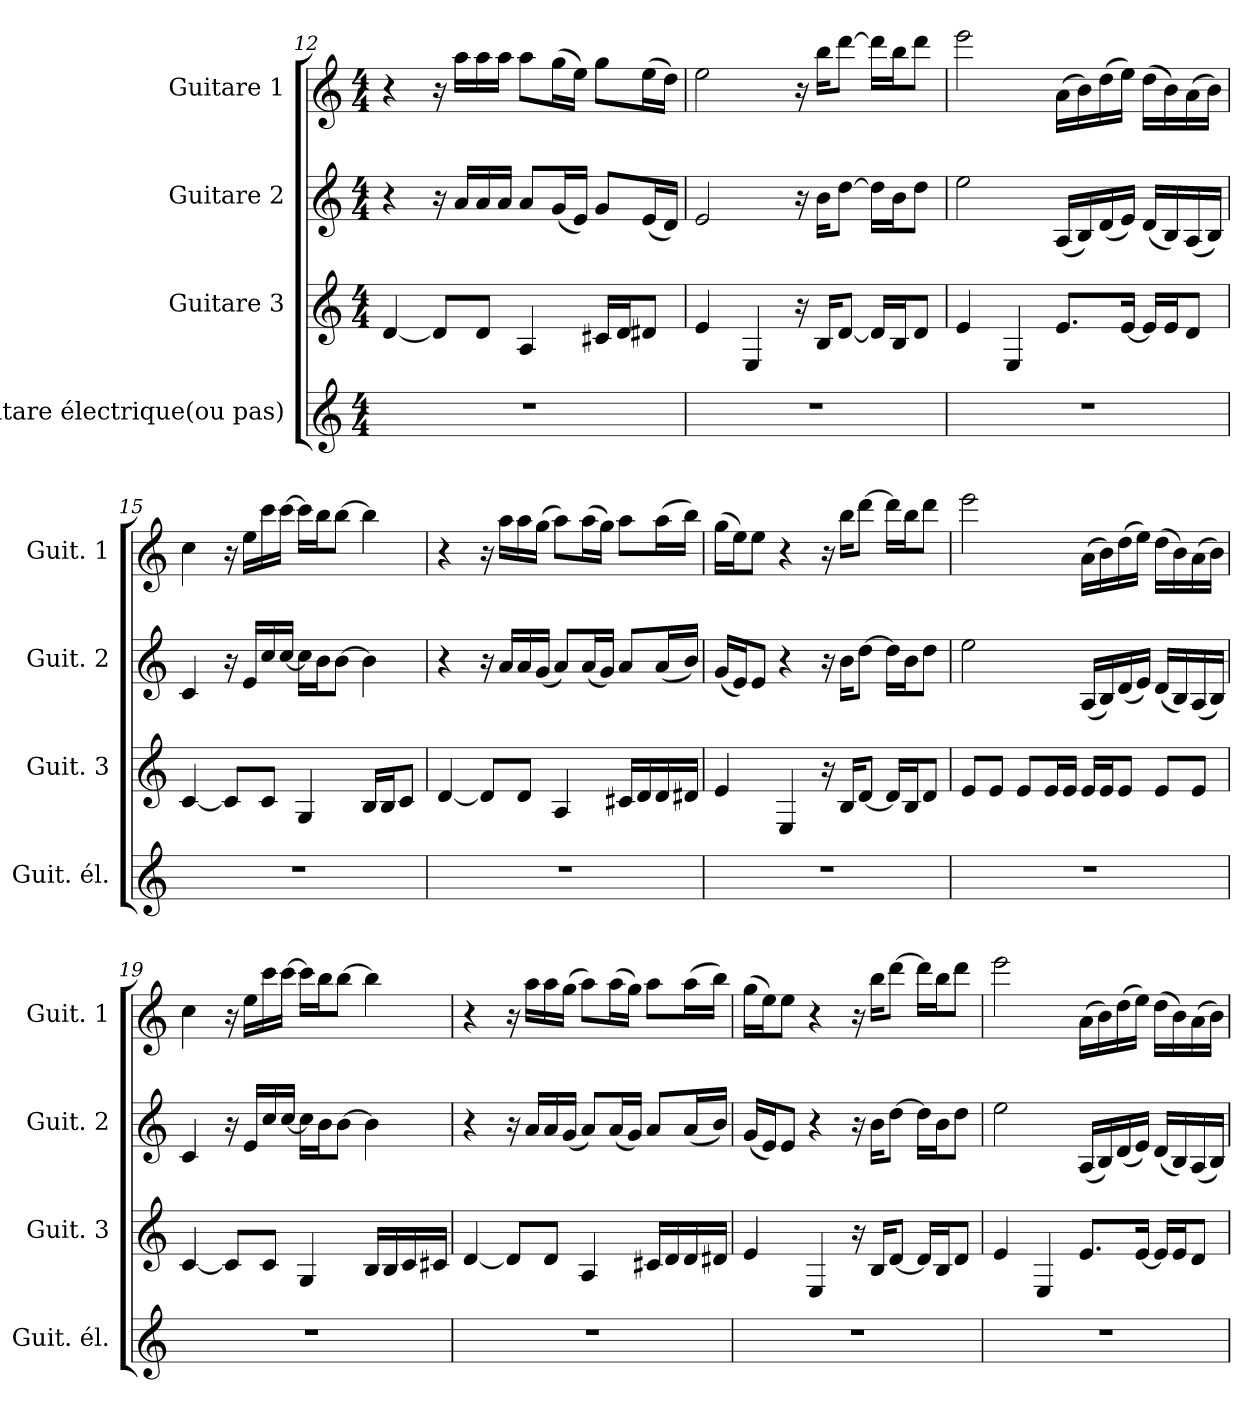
**kern	**kern	**kern	**kern
*part4	*part3	*part2	*part1
*staff4	*staff3	*staff2	*staff1
*I"Guitare électrique(ou pas)	*I"Guitare 3	*I"Guitare 2	*I"Guitare 1
*I'Guit. él.	*I'Guit. 3	*I'Guit. 2	*I'Guit. 1
*clefG2	*clefG2	*clefG2	*clefG2
*ITrd7c12	*ITrd7c12	*ITrd7c12	*ITrd7c12
*k[]	*k[]	*k[]	*k[]
*C:	*C:	*C:	*C:
*M4/4	*M4/4	*M4/4	*M4/4
=12	=12	=12	=12
1r	[4D/	4r	4r
.	8D/L]	16r	16r
.	.	16A/LL	16a\LL
.	8D/J	16A/	16a\
.	.	16A/JJ	16a\JJ
.	4AA/	8A/L	8a\L
.	.	(<16G/L	(>16g\L
.	.	16E/JJ)	16e\JJ)
.	16C#X/LL	8G/L	8g\L
.	16D/J	.	.
.	8D#X/J	(<16E/L	(>16e\L
.	.	16D/JJ)	16d\JJ)
!!LO:LB:g=z
=13	=13	=13	=13
1r	4E/	2E/	2e\
.	4EE/	.	.
.	16r	16r	16r
.	16BB/KL	16B\KL	16b\KL
.	[8D/J	[8d\J	[8dd\J
.	16D/LL]	16d\LL]	16dd\LL]
.	16BB/J	16B\J	16b\J
.	8D/J	8d\J	8dd\J
=14	=14	=14	=14
1r	4E/	2e\	2ee\
.	4EE/	.	.
.	8.E/L	(<16AA/LL	(>16A\LL
.	.	16BB/)	16B\)
.	.	(<16D/	(>16d\
.	[16E/Jk	16E/JJ)	16e\JJ)
.	16E/LL]	(<16D/LL	(>16d\LL
.	16E/J	16BB/)	16B\)
.	8D/J	(<16AA/	(>16A\
.	.	16BB/JJ)	16B\JJ)
=15	=15	=15	=15
1r	[4C/	4C/	4c\
.	8C/L]	16r	16r
.	.	16E/LL	16e\LL
.	8C/J	16c/	16cc\
.	.	[16c/JJ	[16cc\JJ
.	4GG/	16c\LL]	16cc\LL]
.	.	16B\J	16b\J
.	.	[8B\J	[8b\J
.	16BB/LL	4B\]	4b\]
.	16BB/J	.	.
.	8C/J	.	.
!!LO:LB:g=z
=16	=16	=16	=16
1r	[4D/	4r	4r
.	8D/L]	16r	16r
.	.	16A/LL	16a\LL
.	8D/J	16A/	16a\
.	.	(<16G/JJ	(>16g\JJ
.	4AA/	8A/L)	8a\L)
.	.	(<16A/L	(>16a\L
.	.	16G/JJ)	16g\JJ)
.	16C#X/LL	8A/L	8a\L
.	16D/	.	.
.	16D/	(<16A/L	(>16a\L
.	16D#X/JJ	16B/JJ)	16b\JJ)
=17	=17	=17	=17
1r	4E/	(<16G/LL	(>16g\LL
.	.	16E/J)	16e\J)
.	.	8E/J	8e\J
.	4EE/	4r	4r
.	16r	16r	16r
.	16BB/KL	16B\KL	16b\KL
.	[8D/J	[8d\J	[8dd\J
.	16D/LL]	16d\LL]	16dd\LL]
.	16BB/J	16B\J	16b\J
.	8D/J	8d\J	8dd\J
=18	=18	=18	=18
1r	8E/L	2e\	2ee\
.	8E/J	.	.
.	8E/L	.	.
.	16E/L	.	.
.	16E/JJ	.	.
.	16E/LL	(<16AA/LL	(>16A\LL
.	16E/J	16BB/)	16B\)
.	8E/J	(<16D/	(>16d\
.	.	16E/JJ)	16e\JJ)
.	8E/L	(<16D/LL	(>16d\LL
.	.	16BB/)	16B\)
.	8E/J	(<16AA/	(>16A\
.	.	16BB/JJ)	16B\JJ)
!!LO:PB:g=z
=19	=19	=19	=19
1r	[4C/	4C/	4c\
.	8C/L]	16r	16r
.	.	16E/LL	16e\LL
.	8C/J	16c/	16cc\
.	.	[16c/JJ	[16cc\JJ
.	4GG/	16c\LL]	16cc\LL]
.	.	16B\J	16b\J
.	.	[8B\J	[8b\J
.	16BB/LL	4B\]	4b\]
.	16BB/	.	.
.	16C/	.	.
.	16C#X/JJ	.	.
=20	=20	=20	=20
1r	[4D/	4r	4r
.	8D/L]	16r	16r
.	.	16A/LL	16a\LL
.	8D/J	16A/	16a\
.	.	(<16G/JJ	(>16g\JJ
.	4AA/	8A/L)	8a\L)
.	.	(<16A/L	(>16a\L
.	.	16G/JJ)	16g\JJ)
.	16C#X/LL	8A/L	8a\L
.	16D/	.	.
.	16D/	(<16A/L	(>16a\L
.	16D#X/JJ	16B/JJ)	16b\JJ)
=21	=21	=21	=21
1r	4E/	(<16G/LL	(>16g\LL
.	.	16E/J)	16e\J)
.	.	8E/J	8e\J
.	4EE/	4r	4r
.	16r	16r	16r
.	16BB/KL	16B\KL	16b\KL
.	[8D/J	[8d\J	[8dd\J
.	16D/LL]	16d\LL]	16dd\LL]
.	16BB/J	16B\J	16b\J
.	8D/J	8d\J	8dd\J
!!LO:LB:g=z
=22	=22	=22	=22
1r	4E/	2e\	2ee\
.	4EE/	.	.
.	8.E/L	(<16AA/LL	(>16A\LL
.	.	16BB/)	16B\)
.	.	(<16D/	(>16d\
.	[16E/Jk	16E/JJ)	16e\JJ)
.	16E/LL]	(<16D/LL	(>16d\LL
.	16E/J	16BB/)	16B\)
.	8D/J	(<16AA/	(>16A\
.	.	16BB/JJ)	16B\JJ)
=	=	=	=
*-	*-	*-	*-
